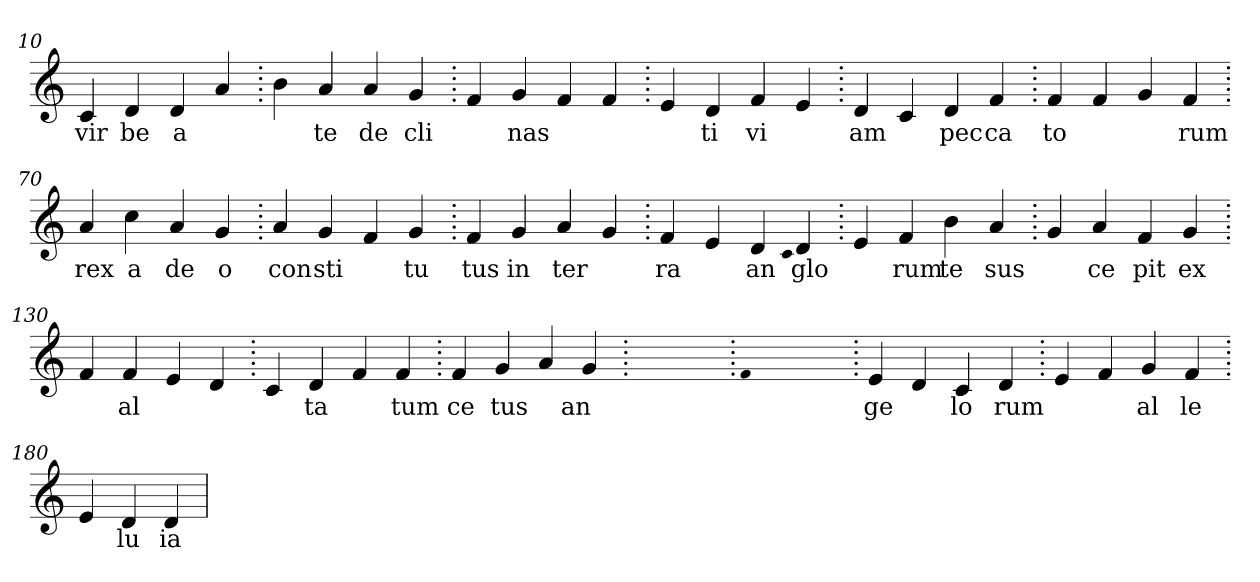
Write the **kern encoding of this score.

**kern	**text
*part1	*part1
*staff1	*staff1
*clefG2	*
=10.	=10.
4c	vir
4d	be
4d	a
4a	.
=20.	=20.
4b	.
4a	te
4a	de
4g	cli
=30.	=30.
4f	.
4g	nas
4f	.
4f	.
=40.	=40.
4e	.
4d	ti
4f	vi
4e	.
=50.	=50.
4d	am
4c	.
4d	pec
4f	ca
=60.	=60.
4f	to
4f	.
4g	.
4f	rum
=70.	=70.
4a	rex
4cc	a
4a	de
4g	o
=80.	=80.
4a	con
4g	sti
4f	.
4g	tu
=90.	=90.
4f	tus
4g	in
4a	ter
4g	.
=100.	=100.
4f	ra
4e	.
4d	an
qqc	.
4d	glo
=110.	=110.
4e	.
4f	rum
4b	te
4a	sus
=120.	=120.
4g	.
4a	ce
4f	pit
4g	ex
=130.	=130.
4f	.
4f	al
4e	.
4d	.
=140.	=140.
4c	.
4d	ta
4f	.
4f	tum
=150.	=150.
4f	ce
4g	tus
4a	.
4g	an
=160.	=160.
1ryy	.
=160.	=160.
qqf	.
1ryy	.
=160.	=160.
4e	ge
4d	.
4c	lo
4d	rum
=170.	=170.
4e	.
4f	.
4g	al
4f	le
=180.	=180.
4e	.
4d	lu
4d	ia
=	=
*-	*-
